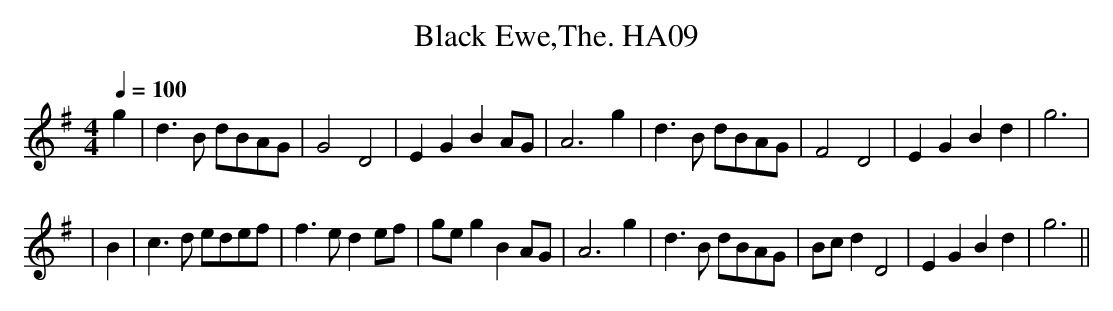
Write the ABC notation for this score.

X:1
T:Black Ewe,The. HA09
M:4/4
L:1/4
Q:100
K:G Major
g|d>B d/B/A/G/|G2D2|EGBA/G/|A3g|d>B d/B/A/G/|F2D2|EGBd|g3|!
|B|c>d e/d/e/f/|f>ede/f/|g/e/gBA/G/|A3g|d>B d/B/A/G/|B/c/dD2|EGBd|g3||
